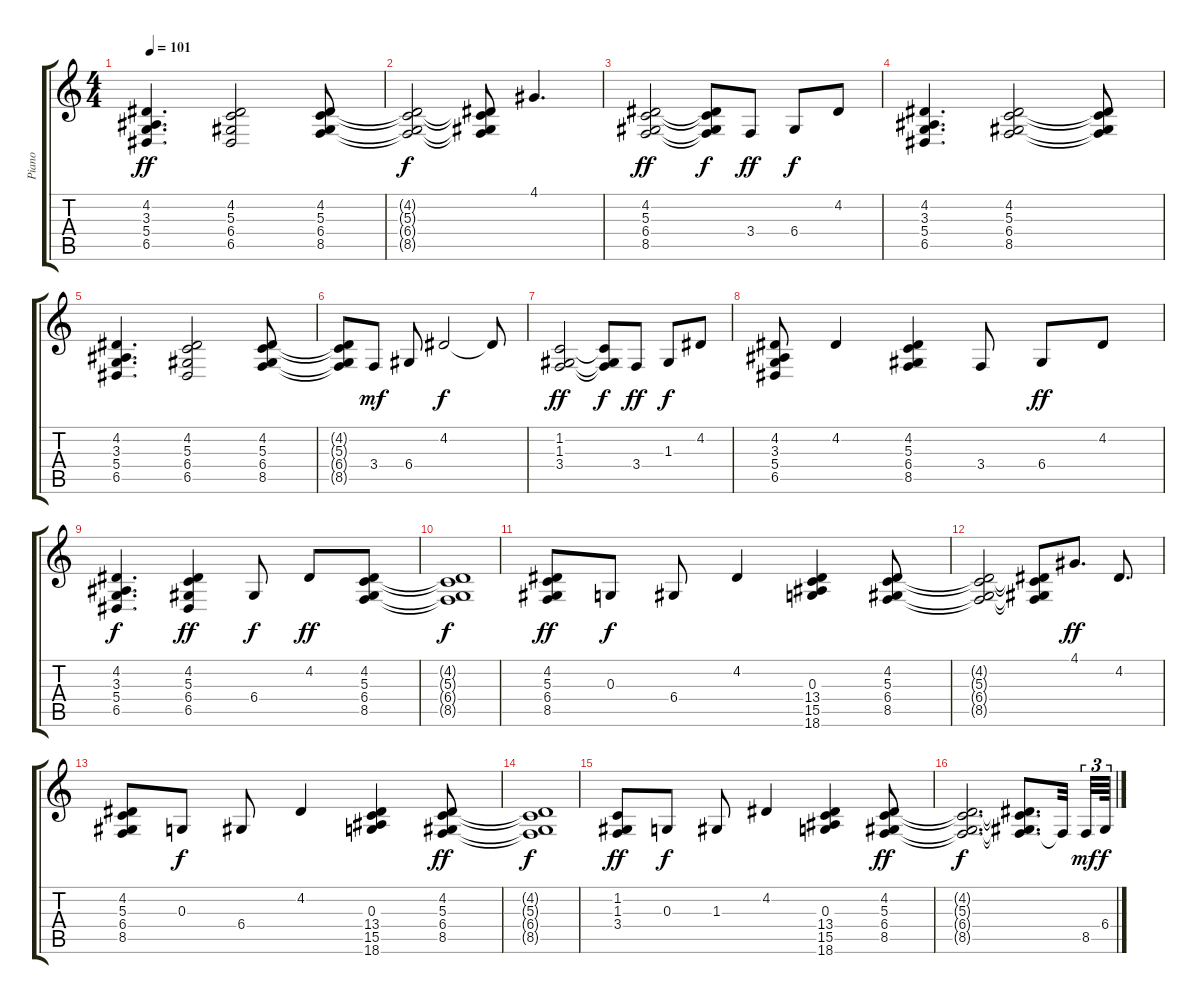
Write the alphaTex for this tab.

\track ("Piano" "Piano") {instrument brightacousticpiano}
\staff {score tabs}
\tuning (E4 B3 G3 D3 A2 E2) {hide}
\ts (4 4)
\tempo 101
\clef g2
\ks c
(4.2 3.3 5.4 6.5).4{d dy ff} (4.2 5.3 6.4 6.5).2 (4.2 5.3 6.4 8.5).8 |
(4.2{t} 5.3{t} 6.4{t} 8.5{t}).2{dy f} (4.2{t} 5.3{t} 6.4{t} 8.5{t}).8 4.1.4{d} |
(4.2 5.3 6.4 8.5).2{dy ff} (4.2{t} 5.3{t} 6.4{t} 8.5{t}).8{dy f} 3.4.8{dy ff} 6.4.8{dy f} 4.2.8 |
(4.2 3.3 5.4 6.5).4{d} (4.2 5.3 6.4 8.5).2 (4.2{t} 5.3{t} 6.4{t} 8.5{t}).8 |
(4.2 3.3 5.4 6.5).4{d} (4.2 5.3 6.4 6.5).2 (4.2 5.3 6.4 8.5).8 |
(4.2{t} 5.3{t} 6.4{t} 8.5{t}).8 3.4.8{dy mf} 6.4.8 4.2.2{dy f} 4.2{t}.8 |
(1.2 1.3 3.4).2{dy ff} (1.2{t} 1.3{t} 3.4{t}).8{dy f} 3.4.8{dy ff} 1.3.8{dy f} 4.2.8 |
(4.2 3.3 5.4 6.5).8 4.2.4 (4.2 5.3 6.4 8.5).4 3.4.8 6.4.8{dy ff} 4.2.8 |
(4.2 3.3 5.4 6.5).4{d dy f} (4.2 5.3 6.4 6.5).4{dy ff} 6.4.8{dy f} 4.2.8{dy ff} (4.2 5.3 6.4 8.5).8 |
(4.2{t} 5.3{t} 6.4{t} 8.5{t}).1{dy f} |
(4.2 5.3 6.4 8.5).8{dy ff} 0.3.8{dy f} 6.4.8 4.2.4 (0.3 13.4 15.5 18.6).4 (4.2 5.3 6.4 8.5).8 |
(4.2{t} 5.3{t} 6.4{t} 8.5{t}).2 (4.2{t} 5.3{t} 6.4{t} 8.5{t}).8 4.1.8{d dy ff} 4.2.8{d} |
(4.2 5.3 6.4 8.5).8 0.3.8{dy f} 6.4.8 4.2.4 (0.3 13.4 15.5 18.6).4 (4.2 5.3 6.4 8.5).8{dy ff} |
(4.2{t} 5.3{t} 6.4{t} 8.5{t}).1{dy f} |
(1.2 1.3 3.4).8{dy ff} 0.3.8{dy f} 1.3.8 4.2.4 (0.3 13.4 15.5 18.6).4 (4.2 5.3 6.4 8.5).8{dy ff} |
(4.2{t} 5.3{t} 6.4{t} 8.5{t}).2{d dy f} (4.2{t} 5.3{t} 6.4{t} 8.5{t}).8{d} 8.5{t}.32{beam splitsecondary} 8.5.32{tu (3 2) dy mf} 6.4.64{tu (3 2) dy f}
